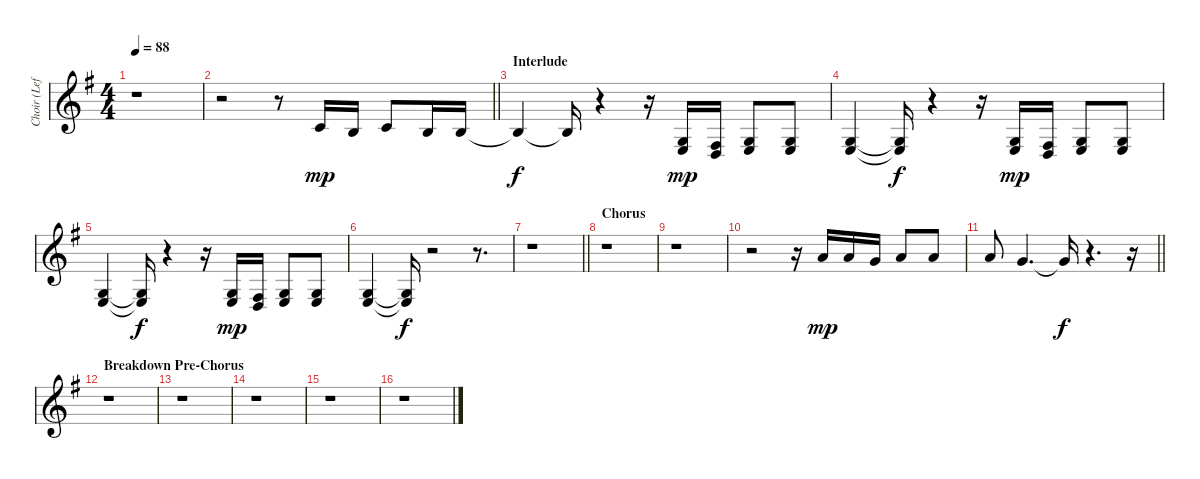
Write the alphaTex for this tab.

\track ("Choir (Left)" "Choir (Lef") {instrument oboe}
\staff {score}
\tuning (E4 B3 G3 D3 A2 E2) {hide}
\ts (4 4)
\tempo 88
\clef g2
\ks eminor
r.1{dy f} |
\barLineRight lightlight
r.2 r.8 1.2.16{dy mp} 0.2.16 1.2.8 0.2.16 0.2.16 |
\section ("" "Interlude")
0.2{t}.4{dy f} 0.2{t}.16 r.4 r.16 (0.3 2.4).16{dy mp} (4.4 5.5).16 (0.3 2.4).8 (0.3 2.4).8 |
(0.3 2.4).4 (0.3{t} 2.4{t}).16{dy f} r.4 r.16 (0.3 2.4).16{dy mp} (4.4 5.5).16 (0.3 2.4).8 (0.3 2.4).8 |
(0.3 2.4).4 (0.3{t} 2.4{t}).16{dy f} r.4 r.16 (0.3 2.4).16{dy mp} (4.4 5.5).16 (0.3 2.4).8 (0.3 2.4).8 |
(0.3 2.4).4 (0.3{t} 2.4{t}).16{dy f} r.2 r.8{d} |
\barLineRight lightlight
r.1 |
\section ("" "Chorus")
r.1 |
r.1 |
r.2 r.16 5.1.16{dy mp} 5.1.16 3.1.16 5.1.8 5.1.8 |
\barLineRight lightlight
5.1.8 3.1.4{d} 3.1{t}.16{dy f} r.4{d} r.16 |
\section ("" "Breakdown Pre-Chorus")
r.1 |
r.1 |
r.1 |
r.1 |
r.1
